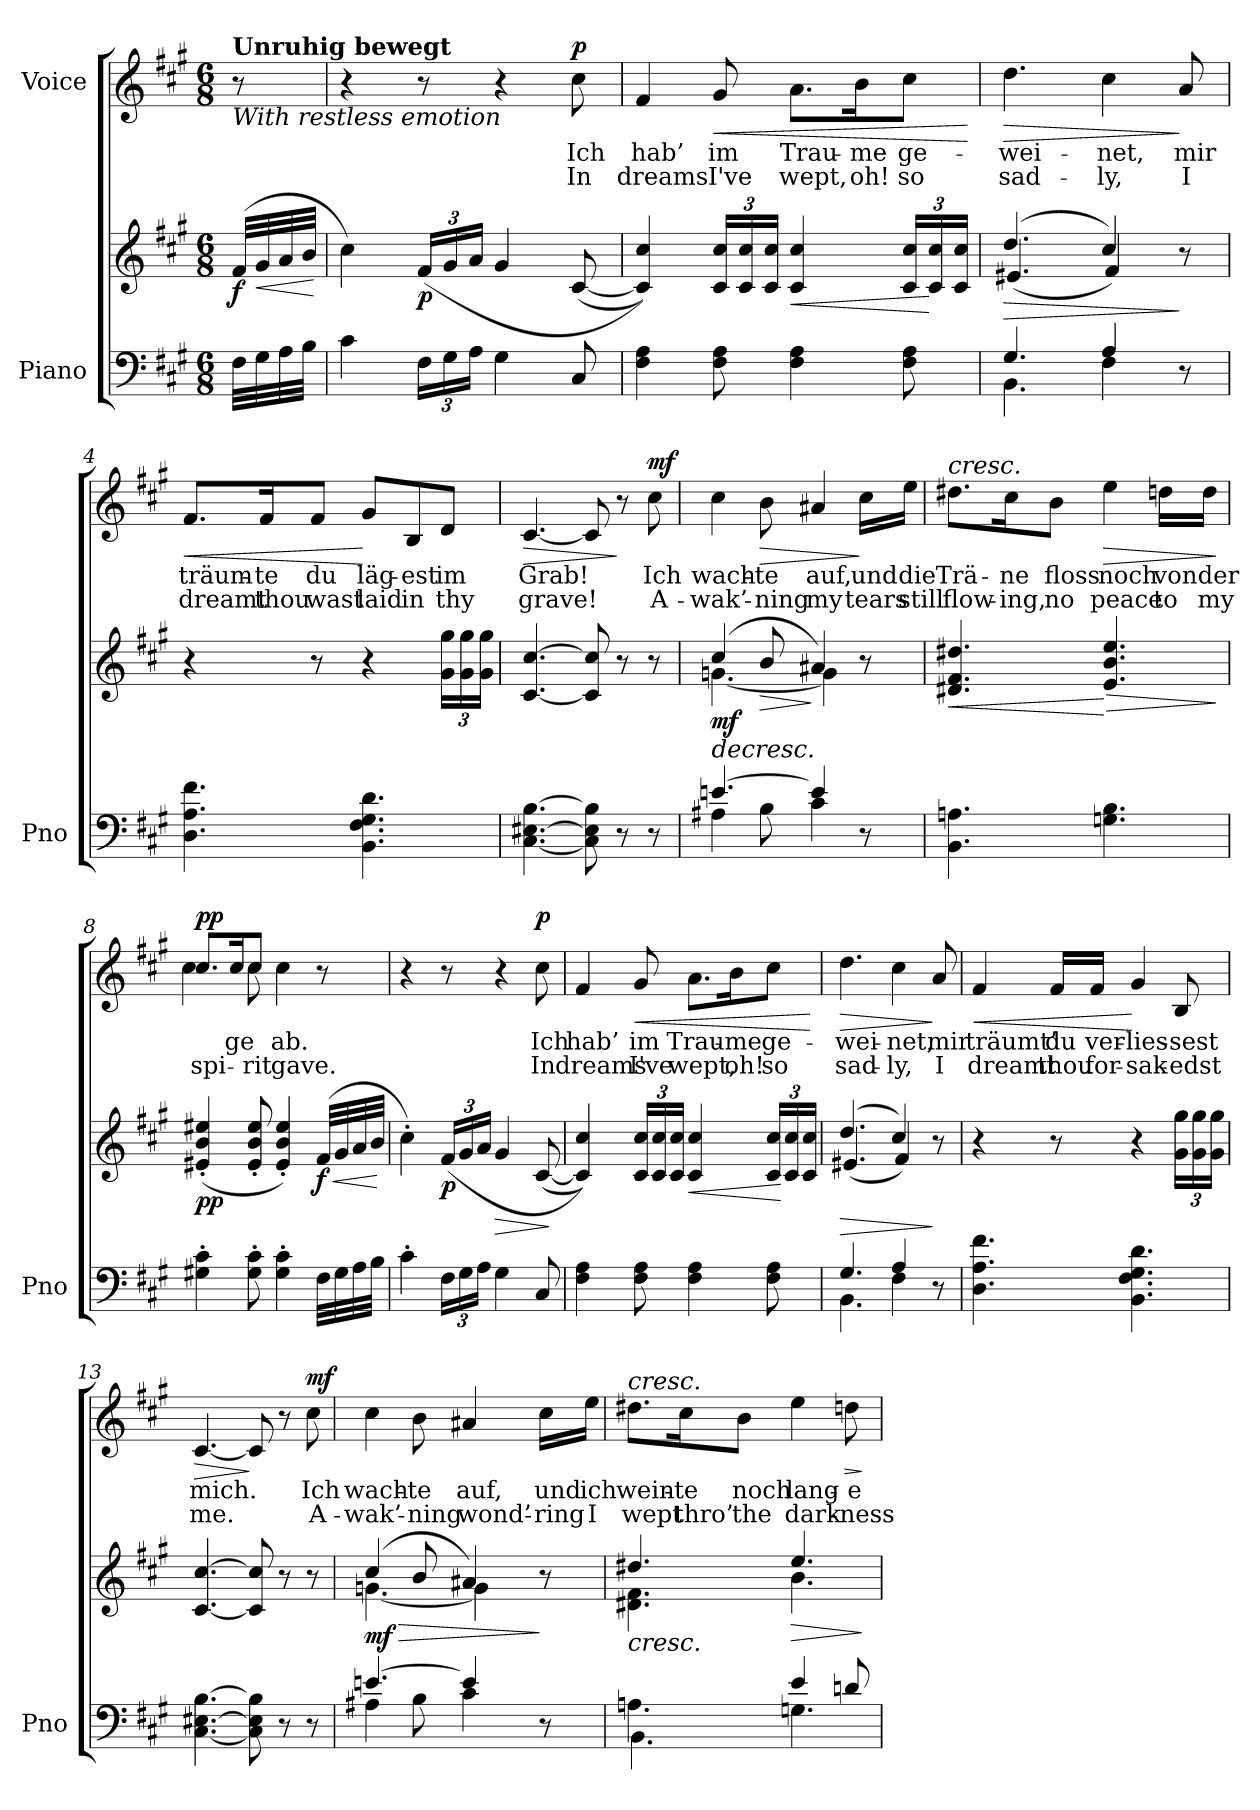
**kern	**kern	**dynam	**kern	**text	**text	**dynam
*part2	*part2	*part2	*part1	*part1	*part1	*part1
*staff3	*staff2	*staff2/3	*staff1	*staff1	*staff1	*staff1
*I"Piano	*	*	*I"Voice	*	*	*
*I'Pno	*	*	*	*	*	*
*clefF4	*clefG2	*	*clefG2	*	*	*
*k[f#c#g#]	*k[f#c#g#]	*	*k[f#c#g#]	*	*	*
*M6/8	*M6/8	*	*M6/8	*	*	*
=	=	=	=	=	=	=
!	!	!	!LO:TX:a:B:t=Unruhig bewegt	!	!	!
!	!	!	!LO:TX:b:i:t=With restless emotion	!	!	!
!	!	!LO:DY:b	!	!	!	!
32F#\LLL	(>32f#/LLL	f	8r	.	.	.
!	!	!LO:HP:b	!	!	!	!
32G#\	32g#/	<	.	.	.	.
32A\	32a/	.	.	.	.	.
32B\JJJ	32b/JJJ	.	.	.	.	.
.	.	[	.	.	.	.
=1	=1	=1	=1	=1	=1	=1
4c#\	4cc#\)	.	4r	.	.	.
!	!	!LO:DY:b	!	!	!	!
24F#\LL	(>24f#/LL	p	8r	.	.	.
24G#\	24g#/	.	.	.	.	.
24A\JJ	24a/JJ	.	.	.	.	.
4G#\	4g#/	.	4r	.	.	.
!	!	!	!	!LO:LY:b	!LO:LY:b	!LO:DY:a
8C#/	([8c#/	.	8cc#\	Ich	In	p
=2	=2	=2	=2	=2	=2	=2
!	!	!	!	!LO:LY:b	!LO:LY:b	!
4F#\ 4A\	4c#/] 4cc#/))	.	4f#/	hab’	dreams	.
!	!	!	!	!LO:LY:b	!LO:LY:b	!LO:HP:b
8F#\ 8A\	24c#/ 24cc#/LL	.	8g#/	im	I've	<
.	24c#/ 24cc#/	.	.	.	.	.
.	24c#/ 24cc#/JJ	.	.	.	.	.
!	!	!LO:HP:b	!	!LO:LY:b	!LO:LY:b	!
4F#\ 4A\	4c#/ 4cc#/	<	8.a\L	Trau-	wept,	.
!	!	!	!	!LO:LY:b	!LO:LY:b	!
.	.	.	16b\K	-me	oh!	.
!	!	!	!	!LO:LY:b	!LO:LY:b	!
8F#\ 8A\	24c#/ 24cc#/LL	.	8cc#\J	ge-	so	.
.	24c#/ 24cc#/	[	.	.	.	.
.	24c#/ 24cc#/JJ	.	.	.	.	.
.	.	.	.	.	.	[
=3	=3	=3	=3	=3	=3	=3
*^	*	*	*	*	*	*
!	!	!	!LO:HP:b	!	!LO:LY:b	!LO:LY:b	!LO:HP:b
*	*	*^	*	*	*	*	*
4.G#/	4.BB\	(4.dd/	(<4.e#X/	>	4.dd\	-wei-	sad-	>
!	!	!	!	!	!	!LO:LY:b	!LO:LY:b	!
4A/	4F#\	4cc#/)	4f#/)	.	4cc#\	-net,	-ly,	.
!	!	!	!	!	!	!LO:LY:b	!LO:LY:b	!
8r	8ryy	8r	8ryy	]	8a/	mir	I	]
!!LO:LB:g=z
=4	=4	=4	=4	=4	=4	=4	=4	=4
!	!	!	!	!	!	!LO:LY:b	!LO:LY:b	!LO:HP:b
*v	*v	*	*	*	*	*	*	*
*	*v	*v	*	*	*	*	*
4.D\ 4.A\ 4.f#\	4r	.	8.f#/L	träum-	dreamt	<
!	!	!	!	!LO:LY:b	!LO:LY:b	!
.	.	.	16f#/K	-te	thou	.
!	!	!	!	!LO:LY:b	!LO:LY:b	!
.	8r	.	8f#/J	du	wast	.
!	!	!	!	!LO:LY:b	!LO:LY:b	!
4.BB\ 4.F#\ 4.G#\ 4.d\	4r	.	8g#/L	läg-	laid	[
!	!	!	!	!LO:LY:b	!LO:LY:b	!
.	.	.	8B/	-est	in	.
!	!	!	!	!LO:LY:b	!LO:LY:b	!
.	24g#\ 24gg#\LL	.	8d/J	im	thy	.
.	24g#\ 24gg#\	.	.	.	.	.
.	24g#\ 24gg#\JJ	.	.	.	.	.
=5	=5	=5	=5	=5	=5	=5
!	!	!	!	!LO:LY:b	!LO:LY:b	!LO:HP:b
[4.C#\ [4.E#X\ [4.B\	[4.c#/ [4.cc#/	.	[4.c#/	Grab!	grave!	>
8C#\] 8E#\] 8B\]	8c#/] 8cc#/]	.	8c#/]	.	.	.
8r	8r	.	8r	.	.	]
!	!	!	!	!LO:LY:b	!LO:LY:b	!LO:DY:a
8r	8r	.	8cc#\	Ich	A-	mf
=6	=6	=6	=6	=6	=6	=6
*^	*	*	*	*	*	*
!	!	!	!LO:HP:b	!	!LO:LY:b	!LO:LY:b	!
*	*	*^	*	*	*	*	*
!	!	!	!	!LO:DY:n=1:b	!	!	!	!
[4.en/	4A#X\	(4cc#/	[4.gn\	> mf	4cc#\	wach-	-wak’-	.
!	!	!	!	!LO:HP:b	!	!LO:LY:b	!LO:LY:b	!LO:HP:b
.	8B\	8b/	.	>	8b\	-te	-ning	>
!	!	!	!	!	!	!LO:LY:b	!LO:LY:b	!
4e/]	4c#\	4a#X/)	4g\]	]	4a#X/	auf,	my	.
!	!	!	!	!	!	!LO:LY:b	!LO:LY:b	!
8r	8ryy	8r	8ryy	]	16cc#\LL	und	tears	]
!	!	!	!	!	!	!LO:LY:b	!LO:LY:b	!
.	.	.	.	.	16ee\JJ	die	still	.
*v	*v	*	*	*	*	*	*	*
*	*v	*v	*	*	*	*	*
=7	=7	=7	=7	=7	=7	=7
!	!	!	!LO:TX:a:i:t=cresc.	!	!	!
!	!	!LO:HP:b	!	!LO:LY:b	!LO:LY:b	!
4.BB\ 4.An\	4.d#X/ 4.f#/ 4.dd#X/	<	8.dd#X\L	Trä-	flow-	.
!	!	!	!	!LO:LY:b	!LO:LY:b	!
.	.	.	16cc#\K	-ne	-ing,	.
!	!	!	!	!LO:LY:b	!LO:LY:b	!
.	.	.	8b\J	floss	no	.
!	!	!LO:HP:n=1:b	!	!LO:LY:b	!LO:LY:b	!LO:HP:b
4.Gn\ 4.B\	4.e/ 4.b/ 4.ee/	[ >	4ee\	noch	peace	>
!	!	!	!	!LO:LY:b	!LO:LY:b	!
.	.	.	16ddn\LL	von	to	.
!	!	!	!	!LO:LY:b	!LO:LY:b	!
.	.	.	16dd\JJ	der	my	.
.	.	]	.	.	.	]
!!LO:LB:g=z
=8	=8	=8	=8	=8	=8	=8
!	!	!	!	!LO:LY:b	!	!
*	*	*	*^	*	*	*
!	!	!LO:DY:b	!	!	!	!LO:LY:b	!LO:DY:a
4G#X\' 4c#\'	(>4e#X/'> 4b/'> 4ee#X/'>	pp	8.cc#/L	4cc#\	.	spi-	pp
!	!	!	!	!	!LO:LY:b	!	!
.	.	.	16cc#/K	.	-ge	.	.
!	!	!	!	!	!LO:LY:b	!	!
!	!	!	!	!	!	!LO:LY:b	!
8G#\' 8c#\'	8e#/'> 8b/'> 8ee#/'>	.	8cc#/J	8cc#\	.	-rit	.
!	!	!	!	!	!LO:LY:b	!LO:LY:b	!
4G#\' 4c#\'	4e#/'> 4b/'> 4ee#/'>)	.	4cc#\	4ryy	-ab.	gave.	.
!	!	!LO:HP:b	!	!	!	!	!
!	!	!LO:DY:n=1:b	!	!	!	!	!
32F#\LLL	(>32f#/LLL	< f	8r	8ryy	.	.	.
32G#\	32g#/	.	.	.	.	.	.
32A\	32a/	.	.	.	.	.	.
32B\JJJ	32b/JJJ	.	.	.	.	.	.
*	*	*	*v	*v	*	*	*
.	.	[	.	.	.	.
=9	=9	=9	=9	=9	=9	=9
4c#'\	4cc#'\)	.	4r	.	.	.
!	!	!LO:DY:b	!	!	!	!
24F#\LL	(>24f#/LL	p	8r	.	.	.
24G#\	24g#/	.	.	.	.	.
24A\JJ	24a/JJ	.	.	.	.	.
!	!	!LO:HP:b	!	!	!	!
4G#\	4g#/	>	4r	.	.	.
!	!	!	!	!LO:LY:b	!LO:LY:b	!LO:DY:a
8C#/	([8c#/	.	8cc#\	Ich	In	p
.	.	]	.	.	.	.
=10	=10	=10	=10	=10	=10	=10
!	!	!	!	!LO:LY:b	!LO:LY:b	!
4F#\ 4A\	4c#/] 4cc#/))	.	4f#/	hab’	dreams	.
!	!	!	!	!LO:LY:b	!LO:LY:b	!LO:HP:b
8F#\ 8A\	24c#/ 24cc#/LL	.	8g#/	im	I've	<
.	24c#/ 24cc#/	.	.	.	.	.
.	24c#/ 24cc#/JJ	.	.	.	.	.
!	!	!LO:HP:b	!	!LO:LY:b	!LO:LY:b	!
4F#\ 4A\	4c#/ 4cc#/	<	8.a\L	Trau-	wept,	.
!	!	!	!	!LO:LY:b	!LO:LY:b	!
.	.	.	16b\K	-me	oh!	.
!	!	!	!	!LO:LY:b	!LO:LY:b	!
8F#\ 8A\	24c#/ 24cc#/LL	.	8cc#\J	ge-	so	.
.	24c#/ 24cc#/	[	.	.	.	.
.	24c#/ 24cc#/JJ	.	.	.	.	.
.	.	.	.	.	.	[
=11	=11	=11	=11	=11	=11	=11
*^	*	*	*	*	*	*
!	!	!	!LO:HP:b	!	!LO:LY:b	!LO:LY:b	!LO:HP:b
*	*	*^	*	*	*	*	*
4.G#/	4.BB\	(4.dd/	(<4.e#X/	>	4.dd\	-wei-	sad-	>
!	!	!	!	!	!	!LO:LY:b	!LO:LY:b	!
4A/	4F#\	4cc#/)	4f#/)	.	4cc#\	-net,	-ly,	.
!	!	!	!	!	!	!LO:LY:b	!LO:LY:b	!
8r	8ryy	8r	8ryy	]	8a/	mir	I	]
!!LO:PB:g=z
=12	=12	=12	=12	=12	=12	=12	=12	=12
!	!	!	!	!	!	!LO:LY:b	!LO:LY:b	!LO:HP:b
*v	*v	*	*	*	*	*	*	*
*	*v	*v	*	*	*	*	*
4.D\ 4.A\ 4.f#\	4r	.	4f#/	träumt’	dreamt	<
!	!	!	!	!LO:LY:b	!LO:LY:b	!
.	8r	.	16f#/LL	du	thou	.
!	!	!	!	!LO:LY:b	!LO:LY:b	!
.	.	.	16f#/JJ	ver-	for-	.
!	!	!	!	!LO:LY:b	!LO:LY:b	!
4.BB\ 4.F#\ 4.G#\ 4.d\	4r	.	4g#/	-lies-	-sak-	[
!	!	!	!	!LO:LY:b	!LO:LY:b	!
.	24g#\ 24gg#\LL	.	8B/	-sest	-edst	.
.	24g#\ 24gg#\	.	.	.	.	.
.	24g#\ 24gg#\JJ	.	.	.	.	.
=13	=13	=13	=13	=13	=13	=13
!	!	!	!	!LO:LY:b	!LO:LY:b	!LO:HP:b
[4.C#\ [4.E#X\ [4.B\	[4.c#/ [4.cc#/	.	[4.c#/	mich.	me.	>
8C#\] 8E#\] 8B\]	8c#/] 8cc#/]	.	8c#/]	.	.	]
8r	8r	.	8r	.	.	.
!	!	!	!	!LO:LY:b	!LO:LY:b	!LO:DY:a
8r	8r	.	8cc#\	Ich	A-	mf
=14	=14	=14	=14	=14	=14	=14
*^	*	*	*	*	*	*
!	!	!	!LO:HP:b	!	!LO:LY:b	!LO:LY:b	!
*	*	*^	*	*	*	*	*
!	!	!	!	!LO:DY:n=1:b	!	!	!	!
[4.en/	4A#X\	(4cc#/	[4.gn\	> mf	4cc#\	wach-	-wak’-	.
!	!	!	!	!	!	!LO:LY:b	!LO:LY:b	!
.	8B\	8b/	.	.	8b\	-te	-ning	.
!	!	!	!	!	!	!LO:LY:b	!LO:LY:b	!
4e/]	4c#\	4a#X/)	4g\]	.	4a#X/	auf,	wond’-	.
!	!	!	!	!	!	!LO:LY:b	!LO:LY:b	!
8r	8ryy	8r	8ryy	]	16cc#\LL	und	-ring	.
!	!	!	!	!	!	!LO:LY:b	!LO:LY:b	!
.	.	.	.	.	16ee\JJ	ich	I	.
=15	=15	=15	=15	=15	=15	=15	=15	=15
!	!	!	!	!	!LO:TX:a:i:t=cresc.	!	!	!
!	!	!	!	!LO:HP:b	!	!LO:LY:b	!LO:LY:b	!
4.An\	4.BB\	4.dd#X/	4.d#X\ 4.f#\	<	8.dd#X\L	wein-	wept	.
!	!	!	!	!	!	!LO:LY:b	!LO:LY:b	!
.	.	.	.	.	16cc#\K	-te	thro’	.
!	!	!	!	!	!	!LO:LY:b	!LO:LY:b	!
.	.	.	.	.	8b\J	noch	the	.
!	!	!	!	!LO:HP:b	!	!LO:LY:b	!LO:LY:b	!
4e/	4.Gn\	4.ee/	4.b\	>	4ee\	lang-	dark-	.
!	!	!	!	!	!	!LO:LY:b	!LO:LY:b	!LO:HP:b
8dn/	.	.	.	.	8ddn\	-e	-ness	>
*v	*v	*	*	*	*	*	*	*
*	*v	*v	*	*	*	*	*
.	.	[ ]	.	.	.	]
=	=	=	=	=	=	=
*-	*-	*-	*-	*-	*-	*-
